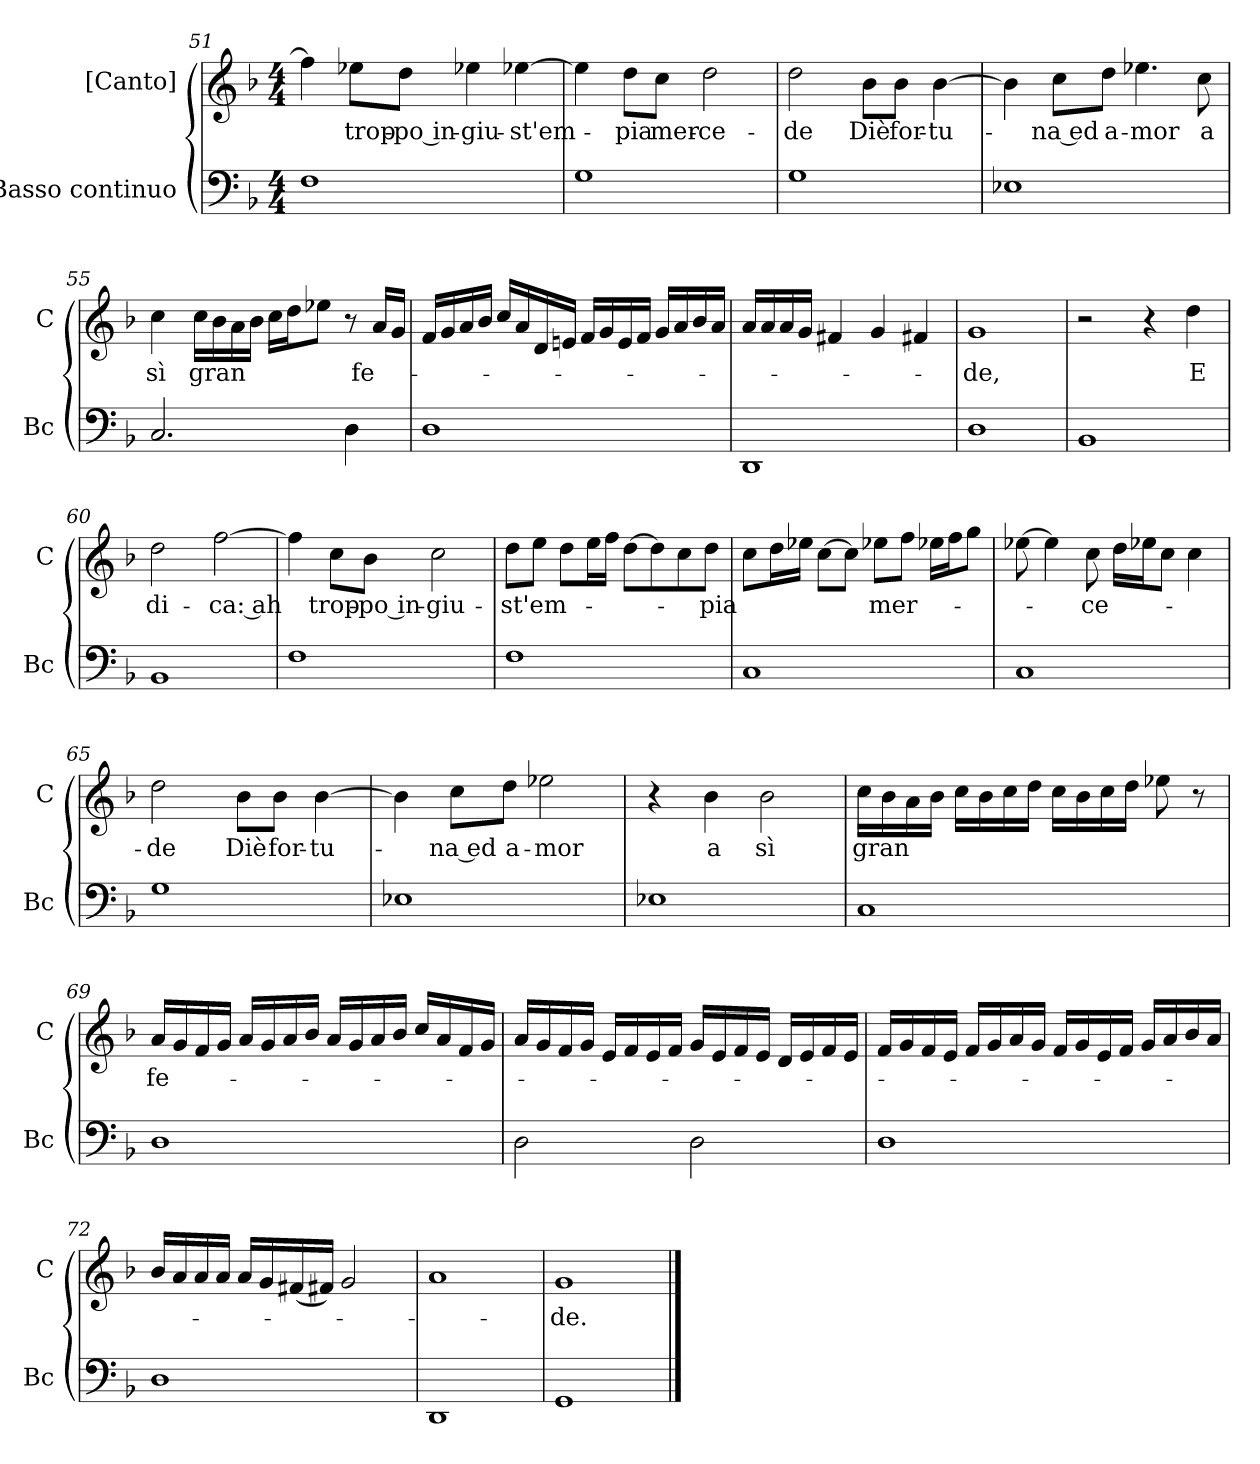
**kern	**kern	**text
*part2	*part1	*part1
*staff2	*staff1	*staff1
*I"Basso continuo	*I"[Canto]	*
*I'Bc	*I'C	*
*clefF4	*clefG2	*
*k[b-]	*k[b-]	*
*F:	*F:	*
*M4/4	*M4/4	*
=51	=51	=51
1F	4ff]	.
.	8ee-XL	trop-
.	8ddJ	-po in-
.	4ee-X	-giu-
.	[4ee-X	-st'em-
=52	=52	=52
1G	4ee-]	.
.	8ddL	-pia
.	8ccJ	mer-
.	2dd	-ce-
=53	=53	=53
1G	2dd	-de
.	8b-L	Diè
.	8b-J	for-
.	[4b-	-tu-
=54	=54	=54
1E-X	4b-]	.
.	8ccL	-na ed
.	8ddJ	a-
.	4.ee-X	-mor
.	8cc	a
=55	=55	=55
2.C	4cc	sì
.	16ccLL	gran
.	16b-	.
.	16a	.
.	16b-JJ	.
.	16ccLL	.
.	16ddJ	.
.	8ee-XJ	.
4D	8r	.
.	16aLL	fe-
.	16gJJ	.
=56	=56	=56
1D	16fLL	.
.	16g	.
.	16a	.
.	16b-JJ	.
.	16ccLL	.
.	16a	.
.	16d	.
.	16enJJ	.
.	16fLL	.
.	16g	.
.	16e	.
.	16fJJ	.
.	16gLL	.
.	16a	.
.	16b-	.
.	16aJJ	.
=57	=57	=57
1DD	16aLL	.
.	16a	.
.	16a	.
.	16gJJ	.
.	4f#X	.
.	4g	.
.	4f#X	.
=58	=58	=58
1D	1g	-de,
=59	=59	=59
1BB-	2r	.
.	4r	.
.	4dd	E
=60	=60	=60
1BB-	2dd	di-
.	[2ff	-ca: ah
=61	=61	=61
1F	4ff]	.
.	8ccL	trop-
.	8b-J	-po in-
.	2cc	-giu-
=62	=62	=62
1F	8ddL	-st'em-
.	8eeJ	.
.	8ddL	.
.	16eeL	.
.	16ffJJ	.
.	[8ddL	.
.	8dd]	.
.	8cc	.
.	8ddJ	-pia
=63	=63	=63
1C	8ccL	.
.	16ddL	.
.	16ee-XJJ	.
.	[8ccL	.
.	8ccJ]	.
.	8ee-XL	mer-
.	8ffJ	.
.	16ee-XLL	.
.	16ffJ	.
.	8ggJ	.
=64	=64	=64
1C	[8ee-X	.
.	4ee-]	.
.	8cc	-ce-
.	16ddLL	.
.	16ee-XJ	.
.	8ccJ	.
.	4cc	.
=65	=65	=65
1G	2dd	-de
.	8b-L	Diè
.	8b-J	for-
.	[4b-	-tu-
=66	=66	=66
1E-X	4b-]	.
.	8ccL	-na ed
.	8ddJ	a-
.	2ee-X	-mor
=67	=67	=67
1E-X	4r	.
.	4b-	a
.	2b-	sì
=68	=68	=68
1C	16ccLL	gran
.	16b-	.
.	16a	.
.	16b-JJ	.
.	16ccLL	.
.	16b-	.
.	16cc	.
.	16ddJJ	.
.	16ccLL	.
.	16b-	.
.	16cc	.
.	16ddJJ	.
.	8ee-X	.
.	8r	.
=69	=69	=69
1D	16aLL	fe-
.	16g	.
.	16f	.
.	16gJJ	.
.	16aLL	.
.	16g	.
.	16a	.
.	16b-JJ	.
.	16aLL	.
.	16g	.
.	16a	.
.	16b-JJ	.
.	16ccLL	.
.	16a	.
.	16f	.
.	16gJJ	.
=70	=70	=70
2D	16aLL	.
.	16g	.
.	16f	.
.	16gJJ	.
.	16eLL	.
.	16f	.
.	16e	.
.	16fJJ	.
2D	16gLL	.
.	16e	.
.	16f	.
.	16eJJ	.
.	16dLL	.
.	16e	.
.	16f	.
.	16eJJ	.
=71	=71	=71
1D	16fLL	.
.	16g	.
.	16f	.
.	16eJJ	.
.	16fLL	.
.	16g	.
.	16a	.
.	16gJJ	.
.	16fLL	.
.	16g	.
.	16e	.
.	16fJJ	.
.	16gLL	.
.	16a	.
.	16b-	.
.	16aJJ	.
=72	=72	=72
1D	16b-LL	.
.	16a	.
.	16a	.
.	16aJJ	.
.	16aLL	.
.	16g	.
.	(<16f#X	.
.	16f#XJJ)	.
.	2g	.
=73	=73	=73
1DD	1a	.
=74	=74	=74
1GG	1g	-de.
==	==	==
*-	*-	*-
